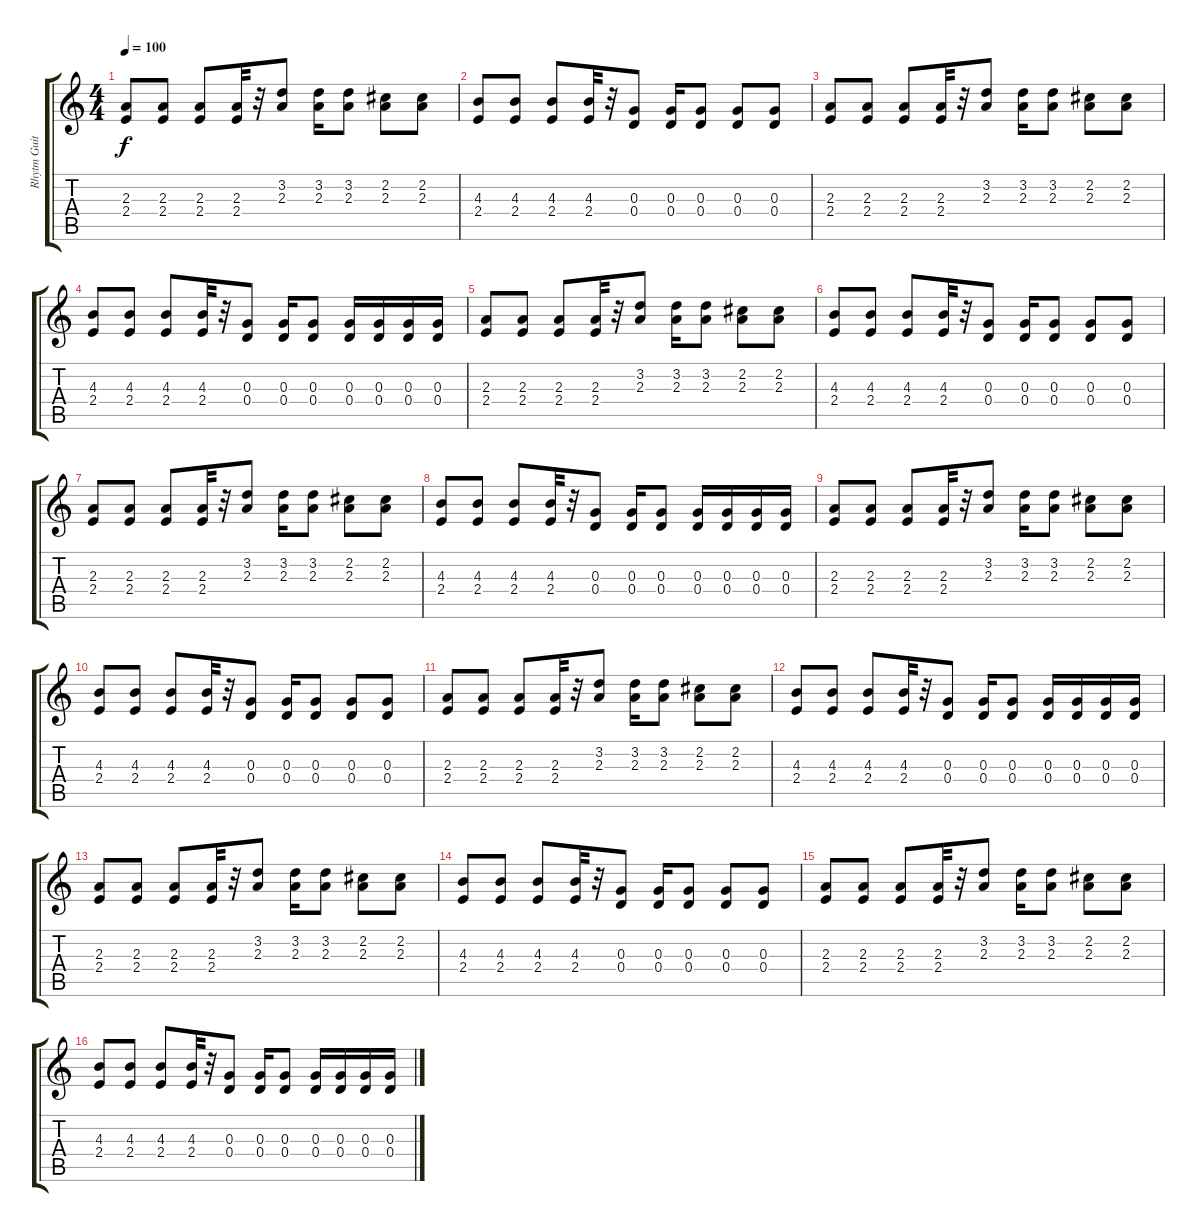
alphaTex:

\track ("Rhytm Guitar" "Rhytm Guit") {instrument overdrivenguitar}
\staff {score tabs}
\tuning (E4 B3 G3 D3 A2 E2) {hide}
\ts (4 4)
\tempo 100
\clef g2
\ks c
(2.3 2.4).8{dy f} (2.3 2.4).8 (2.3 2.4).8 (2.3 2.4).32 r.32 (3.2 2.3).8 (3.2 2.3).16 (3.2 2.3).8 (2.2 2.3).8 (2.2 2.3).8 |
(4.3 2.4).8 (4.3 2.4).8 (4.3 2.4).8 (4.3 2.4).32 r.32 (0.3 0.4).8 (0.3 0.4).16 (0.3 0.4).8 (0.3 0.4).8 (0.3 0.4).8 |
(2.3 2.4).8 (2.3 2.4).8 (2.3 2.4).8 (2.3 2.4).32 r.32 (3.2 2.3).8 (3.2 2.3).16 (3.2 2.3).8 (2.2 2.3).8 (2.2 2.3).8 |
(4.3 2.4).8 (4.3 2.4).8 (4.3 2.4).8 (4.3 2.4).32 r.32 (0.3 0.4).8 (0.3 0.4).16 (0.3 0.4).8 (0.3 0.4).16 (0.3 0.4).16 (0.3 0.4).16 (0.3 0.4).16 |
(2.3 2.4).8 (2.3 2.4).8 (2.3 2.4).8 (2.3 2.4).32 r.32 (3.2 2.3).8 (3.2 2.3).16 (3.2 2.3).8 (2.2 2.3).8 (2.2 2.3).8 |
(4.3 2.4).8 (4.3 2.4).8 (4.3 2.4).8 (4.3 2.4).32 r.32 (0.3 0.4).8 (0.3 0.4).16 (0.3 0.4).8 (0.3 0.4).8 (0.3 0.4).8 |
(2.3 2.4).8 (2.3 2.4).8 (2.3 2.4).8 (2.3 2.4).32 r.32 (3.2 2.3).8 (3.2 2.3).16 (3.2 2.3).8 (2.2 2.3).8 (2.2 2.3).8 |
(4.3 2.4).8 (4.3 2.4).8 (4.3 2.4).8 (4.3 2.4).32 r.32 (0.3 0.4).8 (0.3 0.4).16 (0.3 0.4).8 (0.3 0.4).16 (0.3 0.4).16 (0.3 0.4).16 (0.3 0.4).16 |
(2.3 2.4).8 (2.3 2.4).8 (2.3 2.4).8 (2.3 2.4).32 r.32 (3.2 2.3).8 (3.2 2.3).16 (3.2 2.3).8 (2.2 2.3).8 (2.2 2.3).8 |
(4.3 2.4).8 (4.3 2.4).8 (4.3 2.4).8 (4.3 2.4).32 r.32 (0.3 0.4).8 (0.3 0.4).16 (0.3 0.4).8 (0.3 0.4).8 (0.3 0.4).8 |
(2.3 2.4).8 (2.3 2.4).8 (2.3 2.4).8 (2.3 2.4).32 r.32 (3.2 2.3).8 (3.2 2.3).16 (3.2 2.3).8 (2.2 2.3).8 (2.2 2.3).8 |
(4.3 2.4).8 (4.3 2.4).8 (4.3 2.4).8 (4.3 2.4).32 r.32 (0.3 0.4).8 (0.3 0.4).16 (0.3 0.4).8 (0.3 0.4).16 (0.3 0.4).16 (0.3 0.4).16 (0.3 0.4).16 |
(2.3 2.4).8 (2.3 2.4).8 (2.3 2.4).8 (2.3 2.4).32 r.32 (3.2 2.3).8 (3.2 2.3).16 (3.2 2.3).8 (2.2 2.3).8 (2.2 2.3).8 |
(4.3 2.4).8 (4.3 2.4).8 (4.3 2.4).8 (4.3 2.4).32 r.32 (0.3 0.4).8 (0.3 0.4).16 (0.3 0.4).8 (0.3 0.4).8 (0.3 0.4).8 |
(2.3 2.4).8 (2.3 2.4).8 (2.3 2.4).8 (2.3 2.4).32 r.32 (3.2 2.3).8 (3.2 2.3).16 (3.2 2.3).8 (2.2 2.3).8 (2.2 2.3).8 |
(4.3 2.4).8 (4.3 2.4).8 (4.3 2.4).8 (4.3 2.4).32 r.32 (0.3 0.4).8 (0.3 0.4).16 (0.3 0.4).8 (0.3 0.4).16 (0.3 0.4).16 (0.3 0.4).16 (0.3 0.4).16
